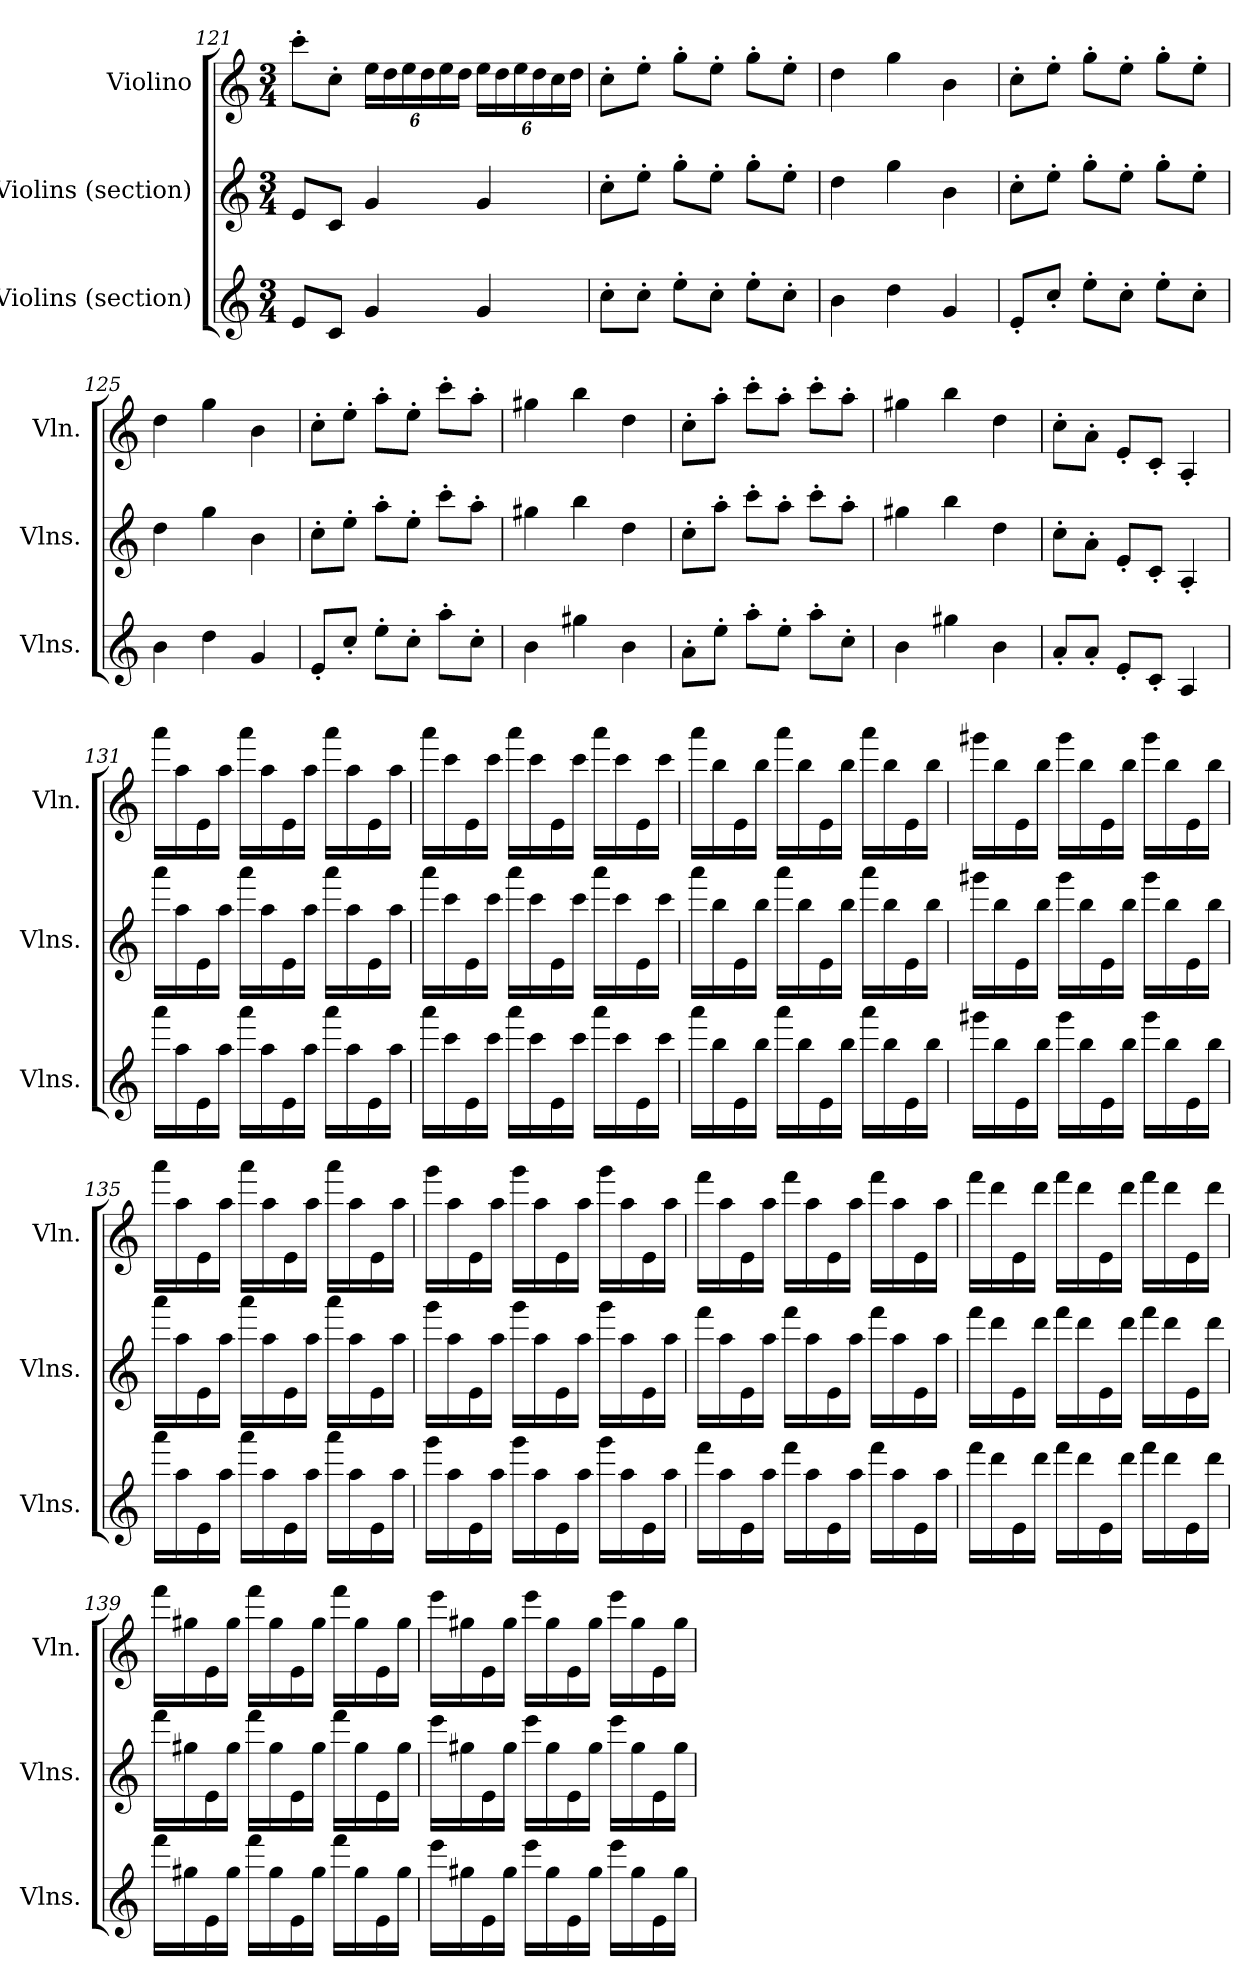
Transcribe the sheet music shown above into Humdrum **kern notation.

**kern	**kern	**kern
*part3	*part2	*part1
*staff3	*staff2	*staff1
*I"Violins (section)	*I"Violins (section)	*I"Violino
*I'Vlns.	*I'Vlns.	*I'Vln.
*clefG2	*clefG2	*clefG2
*k[]	*k[]	*k[]
*M3/4	*M3/4	*M3/4
=121	=121	=121
8e/L	8e/L	8ccc'\L
8c/J	8c/J	8cc'\J
*	*	*Xbrackettup
4g/	4g/	24ee\LL
.	.	24dd\
.	.	24ee\
.	.	24dd\
.	.	24ee\
.	.	24dd\JJ
4g/	4g/	24ee\LL
.	.	24dd\
.	.	24ee\
.	.	24dd\
.	.	24cc\
.	.	24dd\JJ
=122	=122	=122
8cc'\L	8cc'\L	8cc'\L
8cc'\J	8ee'\J	8ee'\J
8ee'\L	8gg'\L	8gg'\L
8cc'\J	8ee'\J	8ee'\J
8ee'\L	8gg'\L	8gg'\L
8cc'\J	8ee'\J	8ee'\J
=123	=123	=123
4b\	4dd\	4dd\
4dd\	4gg\	4gg\
4g/	4b\	4b\
!!LO:LB:g=z
=124	=124	=124
8e'/L	8cc'\L	8cc'\L
8cc'/J	8ee'\J	8ee'\J
8ee'\L	8gg'\L	8gg'\L
8cc'\J	8ee'\J	8ee'\J
8ee'\L	8gg'\L	8gg'\L
8cc'\J	8ee'\J	8ee'\J
=125	=125	=125
4b\	4dd\	4dd\
4dd\	4gg\	4gg\
4g/	4b\	4b\
=126	=126	=126
8e'/L	8cc'\L	8cc'\L
8cc'/J	8ee'\J	8ee'\J
8ee'\L	8aa'\L	8aa'\L
8cc'\J	8ee'\J	8ee'\J
8aa'\L	8ccc'\L	8ccc'\L
8cc'\J	8aa'\J	8aa'\J
=127	=127	=127
4b\	4gg#X\	4gg#X\
4gg#X\	4bb\	4bb\
4b\	4dd\	4dd\
=128	=128	=128
8a'\L	8cc'\L	8cc'\L
8ee'\J	8aa'\J	8aa'\J
8aa'\L	8ccc'\L	8ccc'\L
8ee'\J	8aa'\J	8aa'\J
8aa'\L	8ccc'\L	8ccc'\L
8cc'\J	8aa'\J	8aa'\J
=129	=129	=129
4b\	4gg#X\	4gg#X\
4gg#X\	4bb\	4bb\
4b\	4dd\	4dd\
!!LO:PB:g=z
=130	=130	=130
8a'/L	8cc'\L	8cc'\L
8a'/J	8a'\J	8a'\J
8e'/L	8e'/L	8e'/L
8c'/J	8c'/J	8c'/J
4A/	4A'/	4A'/
=131	=131	=131
16aaa\LL	16aaa\LL	16aaa\LL
16aa\	16aa\	16aa\
16e\	16e\	16e\
16aa\JJ	16aa\JJ	16aa\JJ
16aaa\LL	16aaa\LL	16aaa\LL
16aa\	16aa\	16aa\
16e\	16e\	16e\
16aa\JJ	16aa\JJ	16aa\JJ
16aaa\LL	16aaa\LL	16aaa\LL
16aa\	16aa\	16aa\
16e\	16e\	16e\
16aa\JJ	16aa\JJ	16aa\JJ
=132	=132	=132
16aaa\LL	16aaa\LL	16aaa\LL
16ccc\	16ccc\	16ccc\
16e\	16e\	16e\
16ccc\JJ	16ccc\JJ	16ccc\JJ
16aaa\LL	16aaa\LL	16aaa\LL
16ccc\	16ccc\	16ccc\
16e\	16e\	16e\
16ccc\JJ	16ccc\JJ	16ccc\JJ
16aaa\LL	16aaa\LL	16aaa\LL
16ccc\	16ccc\	16ccc\
16e\	16e\	16e\
16ccc\JJ	16ccc\JJ	16ccc\JJ
!!LO:LB:g=z
=133	=133	=133
16aaa\LL	16aaa\LL	16aaa\LL
16bb\	16bb\	16bb\
16e\	16e\	16e\
16bb\JJ	16bb\JJ	16bb\JJ
16aaa\LL	16aaa\LL	16aaa\LL
16bb\	16bb\	16bb\
16e\	16e\	16e\
16bb\JJ	16bb\JJ	16bb\JJ
16aaa\LL	16aaa\LL	16aaa\LL
16bb\	16bb\	16bb\
16e\	16e\	16e\
16bb\JJ	16bb\JJ	16bb\JJ
=134	=134	=134
16ggg#X\LL	16ggg#X\LL	16ggg#X\LL
16bb\	16bb\	16bb\
16e\	16e\	16e\
16bb\JJ	16bb\JJ	16bb\JJ
16ggg#\LL	16ggg#\LL	16ggg#\LL
16bb\	16bb\	16bb\
16e\	16e\	16e\
16bb\JJ	16bb\JJ	16bb\JJ
16ggg#\LL	16ggg#\LL	16ggg#\LL
16bb\	16bb\	16bb\
16e\	16e\	16e\
16bb\JJ	16bb\JJ	16bb\JJ
=135	=135	=135
16aaa\LL	16aaa\LL	16aaa\LL
16aa\	16aa\	16aa\
16e\	16e\	16e\
16aa\JJ	16aa\JJ	16aa\JJ
16aaa\LL	16aaa\LL	16aaa\LL
16aa\	16aa\	16aa\
16e\	16e\	16e\
16aa\JJ	16aa\JJ	16aa\JJ
16aaa\LL	16aaa\LL	16aaa\LL
16aa\	16aa\	16aa\
16e\	16e\	16e\
16aa\JJ	16aa\JJ	16aa\JJ
!!LO:LB:g=z
=136	=136	=136
16ggg\LL	16ggg\LL	16ggg\LL
16aa\	16aa\	16aa\
16e\	16e\	16e\
16aa\JJ	16aa\JJ	16aa\JJ
16ggg\LL	16ggg\LL	16ggg\LL
16aa\	16aa\	16aa\
16e\	16e\	16e\
16aa\JJ	16aa\JJ	16aa\JJ
16ggg\LL	16ggg\LL	16ggg\LL
16aa\	16aa\	16aa\
16e\	16e\	16e\
16aa\JJ	16aa\JJ	16aa\JJ
=137	=137	=137
16fff\LL	16fff\LL	16fff\LL
16aa\	16aa\	16aa\
16e\	16e\	16e\
16aa\JJ	16aa\JJ	16aa\JJ
16fff\LL	16fff\LL	16fff\LL
16aa\	16aa\	16aa\
16e\	16e\	16e\
16aa\JJ	16aa\JJ	16aa\JJ
16fff\LL	16fff\LL	16fff\LL
16aa\	16aa\	16aa\
16e\	16e\	16e\
16aa\JJ	16aa\JJ	16aa\JJ
=138	=138	=138
16fff\LL	16fff\LL	16fff\LL
16ddd\	16ddd\	16ddd\
16e\	16e\	16e\
16ddd\JJ	16ddd\JJ	16ddd\JJ
16fff\LL	16fff\LL	16fff\LL
16ddd\	16ddd\	16ddd\
16e\	16e\	16e\
16ddd\JJ	16ddd\JJ	16ddd\JJ
16fff\LL	16fff\LL	16fff\LL
16ddd\	16ddd\	16ddd\
16e\	16e\	16e\
16ddd\JJ	16ddd\JJ	16ddd\JJ
!!LO:PB:g=z
=139	=139	=139
16fff\LL	16fff\LL	16fff\LL
16gg#X\	16gg#X\	16gg#X\
16e\	16e\	16e\
16gg#\JJ	16gg#\JJ	16gg#\JJ
16fff\LL	16fff\LL	16fff\LL
16gg#\	16gg#\	16gg#\
16e\	16e\	16e\
16gg#\JJ	16gg#\JJ	16gg#\JJ
16fff\LL	16fff\LL	16fff\LL
16gg#\	16gg#\	16gg#\
16e\	16e\	16e\
16gg#\JJ	16gg#\JJ	16gg#\JJ
=140	=140	=140
16eee\LL	16eee\LL	16eee\LL
16gg#X\	16gg#X\	16gg#X\
16e\	16e\	16e\
16gg#\JJ	16gg#\JJ	16gg#\JJ
16eee\LL	16eee\LL	16eee\LL
16gg#\	16gg#\	16gg#\
16e\	16e\	16e\
16gg#\JJ	16gg#\JJ	16gg#\JJ
16eee\LL	16eee\LL	16eee\LL
16gg#\	16gg#\	16gg#\
16e\	16e\	16e\
16gg#\JJ	16gg#\JJ	16gg#\JJ
=	=	=
*-	*-	*-
